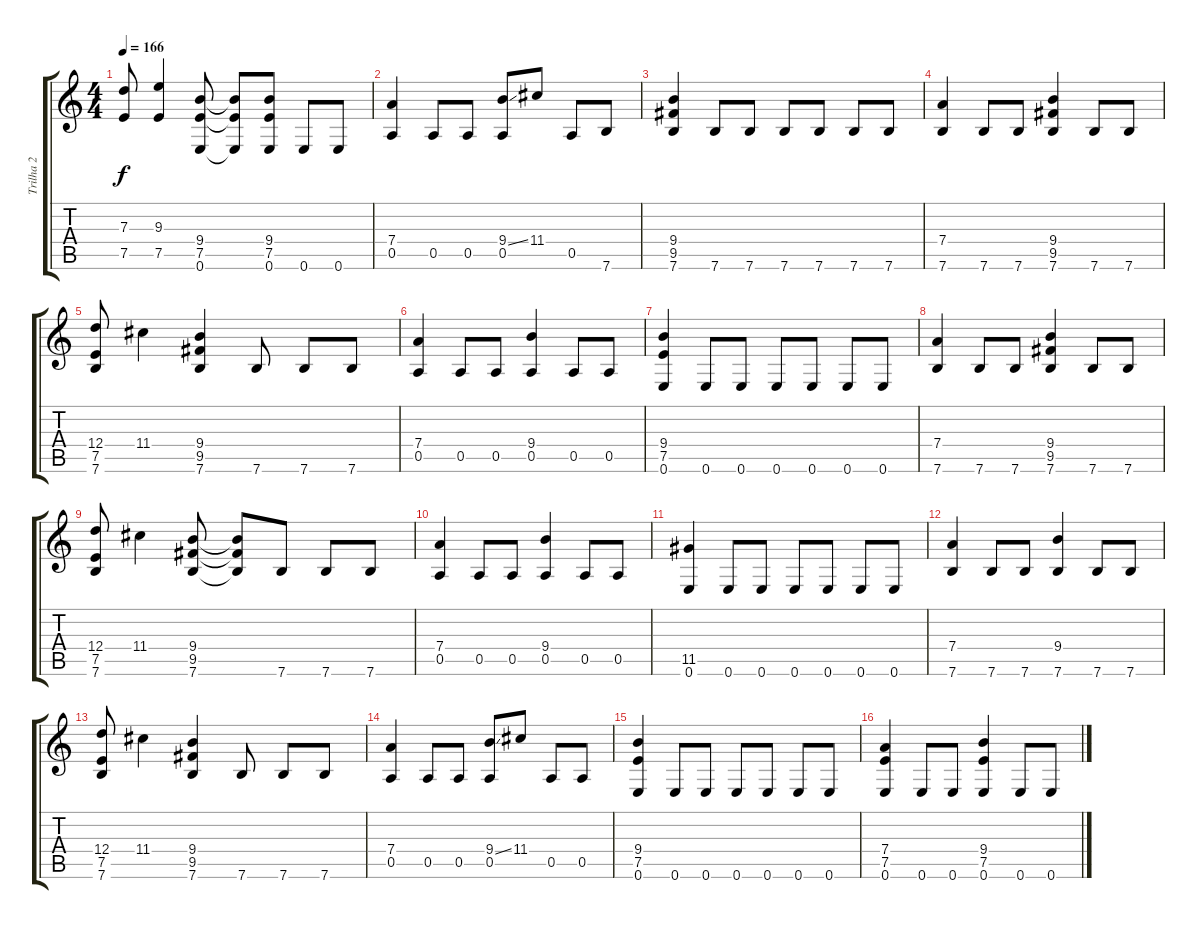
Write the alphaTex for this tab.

\track ("Trilha 2" "Trilha 2") {instrument distortionguitar}
\staff {score tabs}
\tuning (E4 B3 G3 D3 A2 E2) {hide}
\ts (4 4)
\tempo 166
\clef g2
\ks c
(7.3 7.5).8{dy f} (9.3 7.5).4 (9.4 7.5 0.6).8 (9.4{t} 7.5{t} 0.6{t}).8 (9.4 7.5 0.6).8 0.6.8 0.6.8 |
(7.4 0.5).4 0.5.8 0.5.8 (9.4{ss} 0.5).8 11.4.8 0.5.8 7.6.8 |
(9.4 9.5 7.6).4 7.6.8 7.6.8 7.6.8 7.6.8 7.6.8 7.6.8 |
(7.4 7.6).4 7.6.8 7.6.8 (9.4 9.5 7.6).4 7.6.8 7.6.8 |
(12.4 7.5 7.6).8 11.4.4 (9.4 9.5 7.6).4 7.6.8 7.6.8 7.6.8 |
(7.4 0.5).4 0.5.8 0.5.8 (9.4 0.5).4 0.5.8 0.5.8 |
(9.4 7.5 0.6).4 0.6.8 0.6.8 0.6.8 0.6.8 0.6.8 0.6.8 |
(7.4 7.6).4 7.6.8 7.6.8 (9.4 9.5 7.6).4 7.6.8 7.6.8 |
(12.4 7.5 7.6).8 11.4.4 (9.4 9.5 7.6).8 (9.4{t} 9.5{t} 7.6{t}).8 7.6.8 7.6.8 7.6.8 |
(7.4 0.5).4 0.5.8 0.5.8 (9.4 0.5).4 0.5.8 0.5.8 |
(11.5 0.6).4 0.6.8 0.6.8 0.6.8 0.6.8 0.6.8 0.6.8 |
(7.4 7.6).4 7.6.8 7.6.8 (9.4 7.6).4 7.6.8 7.6.8 |
(12.4 7.5 7.6).8 11.4.4 (9.4 9.5 7.6).4 7.6.8 7.6.8 7.6.8 |
(7.4 0.5).4 0.5.8 0.5.8 (9.4{ss} 0.5).8 11.4.8 0.5.8 0.5.8 |
(9.4 7.5 0.6).4 0.6.8 0.6.8 0.6.8 0.6.8 0.6.8 0.6.8 |
(7.4 7.5 0.6).4 0.6.8 0.6.8 (9.4 7.5 0.6).4 0.6.8 0.6.8
